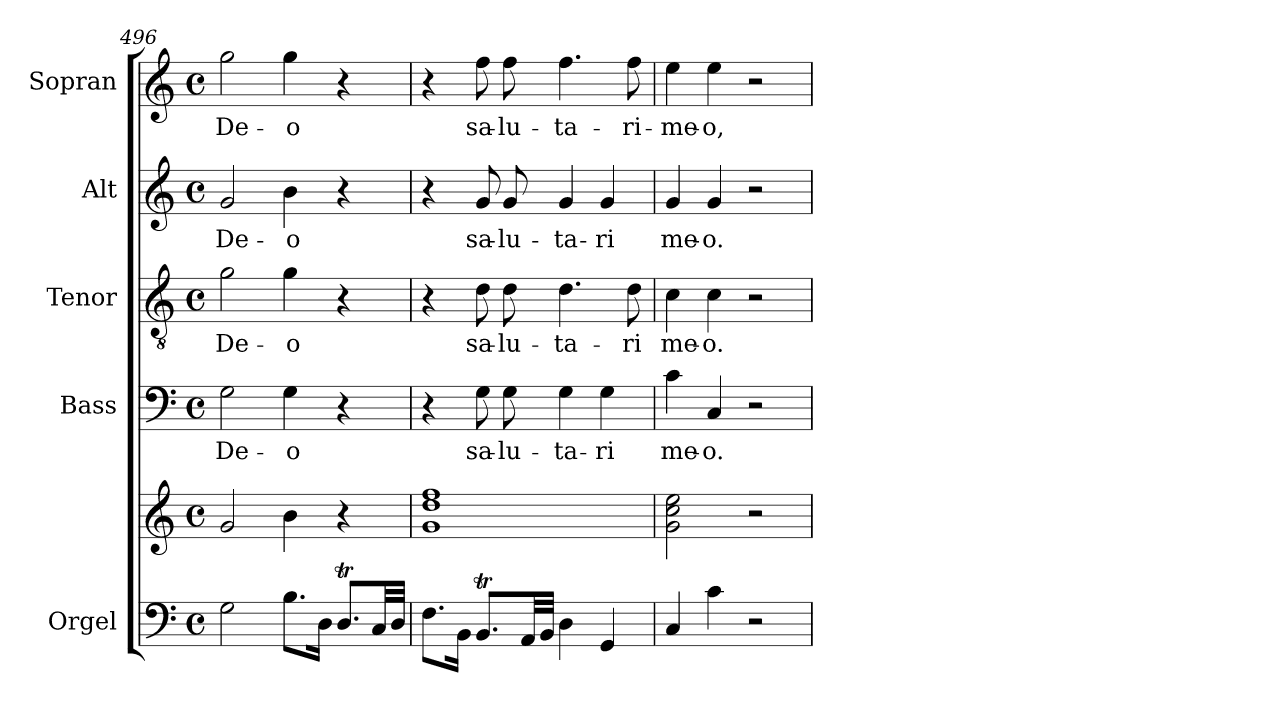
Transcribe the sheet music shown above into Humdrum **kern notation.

**kern	**kern	**kern	**text	**kern	**text	**kern	**text	**kern	**text
*part5	*part5	*part4	*part4	*part3	*part3	*part2	*part2	*part1	*part1
*staff6	*staff5	*staff4	*staff4	*staff3	*staff3	*staff2	*staff2	*staff1	*staff1
*I"Orgel	*	*I"Bass	*	*I"Tenor	*	*I"Alt	*	*I"Sopran	*
*I'Org.	*	*I'B.	*	*I'T.	*	*I'A.	*	*I'S.	*
*clefF4	*clefG2	*clefF4	*	*clefGv2	*	*clefG2	*	*clefG2	*
*k[]	*k[]	*k[]	*	*k[]	*	*k[]	*	*k[]	*
*C:	*C:	*C:	*	*C:	*	*C:	*	*C:	*
*M4/4	*M4/4	*M4/4	*	*M4/4	*	*M4/4	*	*M4/4	*
*met(c)	*met(c)	*met(c)	*	*met(c)	*	*met(c)	*	*met(c)	*
=496	=496	=496	=496	=496	=496	=496	=496	=496	=496
!	!	!	!LO:LY:b	!	!LO:LY:b	!	!LO:LY:b	!	!LO:LY:b
2G\	2g/	2G\	De-	2g\	De-	2g/	De-	2gg\	De-
!	!	!	!LO:LY:b	!	!LO:LY:b	!	!LO:LY:b	!	!LO:LY:b
8.B\L	4b\	4G\	-o	4g\	-o	4b\	-o	4gg\	-o
16D\Jk	.	.	.	.	.	.	.	.	.
8.DT/L	4r	4r	.	4r	.	4r	.	4r	.
32C/LL	.	.	.	.	.	.	.	.	.
32D/JJJ	.	.	.	.	.	.	.	.	.
!!LO:LB:g=z
=497	=497	=497	=497	=497	=497	=497	=497	=497	=497
8.F\L	1g 1dd 1ff	4r	.	4r	.	4r	.	4r	.
16BB\Jk	.	.	.	.	.	.	.	.	.
!	!	!	!LO:LY:b	!	!LO:LY:b	!	!LO:LY:b	!	!LO:LY:b
8.BBt/L	.	8G\	sa-	8d\	sa-	8g/	sa-	8ff\	sa-
!	!	!	!LO:LY:b	!	!LO:LY:b	!	!LO:LY:b	!	!LO:LY:b
.	.	8G\	-lu-	8d\	-lu-	8g/	-lu-	8ff\	-lu-
32AA/LL	.	.	.	.	.	.	.	.	.
32BB/JJJ	.	.	.	.	.	.	.	.	.
!	!	!	!LO:LY:b	!	!LO:LY:b	!	!LO:LY:b	!	!LO:LY:b
4D\	.	4G\	-ta-	4.d\	-ta-	4g/	-ta-	4.ff\	-ta-
!	!	!	!LO:LY:b	!	!	!	!LO:LY:b	!	!
4GG/	.	4G\	-ri	.	.	4g/	-ri	.	.
!	!	!	!	!	!LO:LY:b	!	!	!	!LO:LY:b
.	.	.	.	8d\	-ri	.	.	8ff\	-ri-
=498	=498	=498	=498	=498	=498	=498	=498	=498	=498
!	!	!	!LO:LY:b	!	!LO:LY:b	!	!LO:LY:b	!	!LO:LY:b
4C/	2g\ 2cc\ 2ee\	4c\	me-	4c\	me-	4g/	me-	4ee\	-me-
!	!	!	!LO:LY:b	!	!LO:LY:b	!	!LO:LY:b	!	!LO:LY:b
4c\	.	4C/	-o.	4c\	-o.	4g/	-o.	4ee\	-o,
2r	2r	2r	.	2r	.	2r	.	2r	.
=	=	=	=	=	=	=	=	=	=
*-	*-	*-	*-	*-	*-	*-	*-	*-	*-
